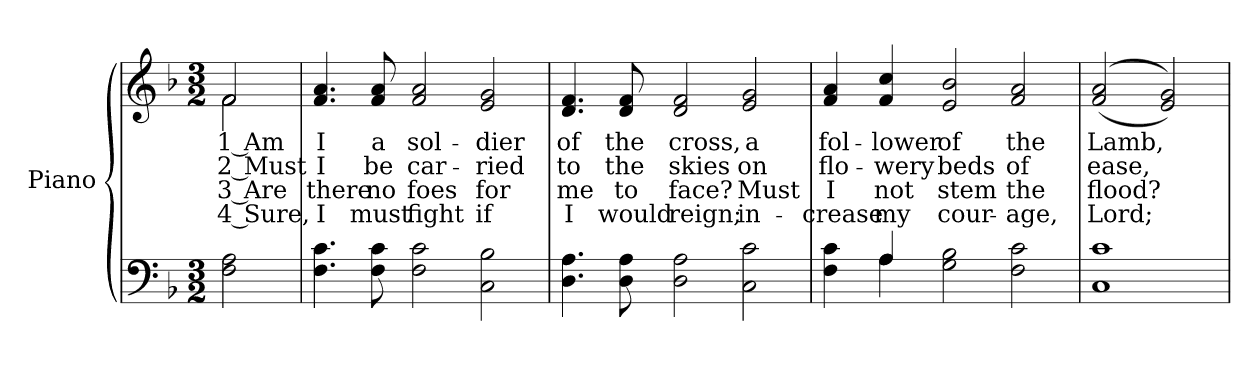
**kern	**kern	**text	**text	**text	**text
*part2	*part1	*part1	*part1	*part1	*part1
*staff2	*staff1	*staff1	*staff1	*staff1	*staff1
*I"Piano	*I"Piano	*	*	*	*
*I'Pno.	*I'Pno.	*	*	*	*
!!LO:PB:g=z
*clefF4	*clefG2	*	*	*	*
*k[b-]	*k[b-]	*	*	*	*
*F:	*F:	*	*	*	*
*M3/2	*M3/2	*	*	*	*
=	=	=	=	=	=
!	!	!LO:LY:b:color=#000000	!LO:LY:b:color=#000000	!LO:LY:b:color=#000000	!LO:LY:b:color=#000000
*	*^	*	*	*	*
2Fi\ 2Ai	2fi/	2fi\	1 Am	2 Must	3 Are	4 Sure,
*	*v	*v	*	*	*	*
=1	=1	=1	=1	=1	=1
*	*^	*	*	*	*
!	!	!	!LO:LY:b:color=#000000	!LO:LY:b:color=#000000	!LO:LY:b:color=#000000	!LO:LY:b:color=#000000
*	*v	*v	*	*	*	*
4.Fi\ 4.ci	4.fi/ 4.ai	I	I	there	I
!	!	!LO:LY:b:color=#000000	!LO:LY:b:color=#000000	!LO:LY:b:color=#000000	!LO:LY:b:color=#000000
8Fi\ 8ci	8fi/ 8ai	a	be	no	must
!	!	!LO:LY:b:color=#000000	!LO:LY:b:color=#000000	!LO:LY:b:color=#000000	!LO:LY:b:color=#000000
2Fi\ 2ci	2fi/ 2ai	sol-	car-	foes	fight
!	!	!LO:LY:b:color=#000000	!LO:LY:b:color=#000000	!LO:LY:b:color=#000000	!LO:LY:b:color=#000000
2Ci\ 2B-i	2ei/ 2gi	-dier	-ried	for	if
=2	=2	=2	=2	=2	=2
!	!	!LO:LY:b:color=#000000	!LO:LY:b:color=#000000	!LO:LY:b:color=#000000	!LO:LY:b:color=#000000
4.Di\ 4.Ai	4.di/ 4.fi	of	to	me	I
!	!	!LO:LY:b:color=#000000	!LO:LY:b:color=#000000	!LO:LY:b:color=#000000	!LO:LY:b:color=#000000
8Di\ 8Ai	8di/ 8fi	the	the	to	would
!	!	!LO:LY:b:color=#000000	!LO:LY:b:color=#000000	!LO:LY:b:color=#000000	!LO:LY:b:color=#000000
2Di\ 2Ai	2di/ 2fi	cross,	skies	face?	reign;
!	!	!LO:LY:b:color=#000000	!LO:LY:b:color=#000000	!LO:LY:b:color=#000000	!LO:LY:b:color=#000000
2Ci\ 2ci	2ei/ 2gi	a	on	Must	in-
!!LO:LB:g=z
=3	=3	=3	=3	=3	=3
*^	*	*	*	*	*
!	!	!	!LO:LY:b:color=#000000	!LO:LY:b:color=#000000	!LO:LY:b:color=#000000	!LO:LY:b:color=#000000
4Fi\ 4ci	4ryy	4fi/ 4ai	fol-	flo-	-I	crease
!	!	!	!LO:LY:b:color=#000000	!LO:LY:b:color=#000000	!LO:LY:b:color=#000000	!LO:LY:b:color=#000000
4Ai/	4Ai\	4fi/ 4cci	-lower	-wery	not	my
!	!	!	!LO:LY:b:color=#000000	!LO:LY:b:color=#000000	!LO:LY:b:color=#000000	!LO:LY:b:color=#000000
2Gi\ 2B-i	2ryy	2ei/ 2b-i	of	beds	stem	cour-
!	!	!	!LO:LY:b:color=#000000	!LO:LY:b:color=#000000	!LO:LY:b:color=#000000	!LO:LY:b:color=#000000
2Fi\ 2ci	2ryy	2fi/ 2ai	the	of	-the	age,
*v	*v	*	*	*	*	*
=4	=4	=4	=4	=4	=4
*^	*	*	*	*	*
!	!	!	!LO:LY:b:color=#000000	!LO:LY:b:color=#000000	!LO:LY:b:color=#000000	!LO:LY:b:color=#000000
*v	*v	*	*	*	*	*
1Ci 1ci	((2fi/ 2ai	Lamb,	ease,	flood?	Lord;
.	2ei/ 2gi))	.	.	.	.
=	=	=	=	=	=
*-	*-	*-	*-	*-	*-
